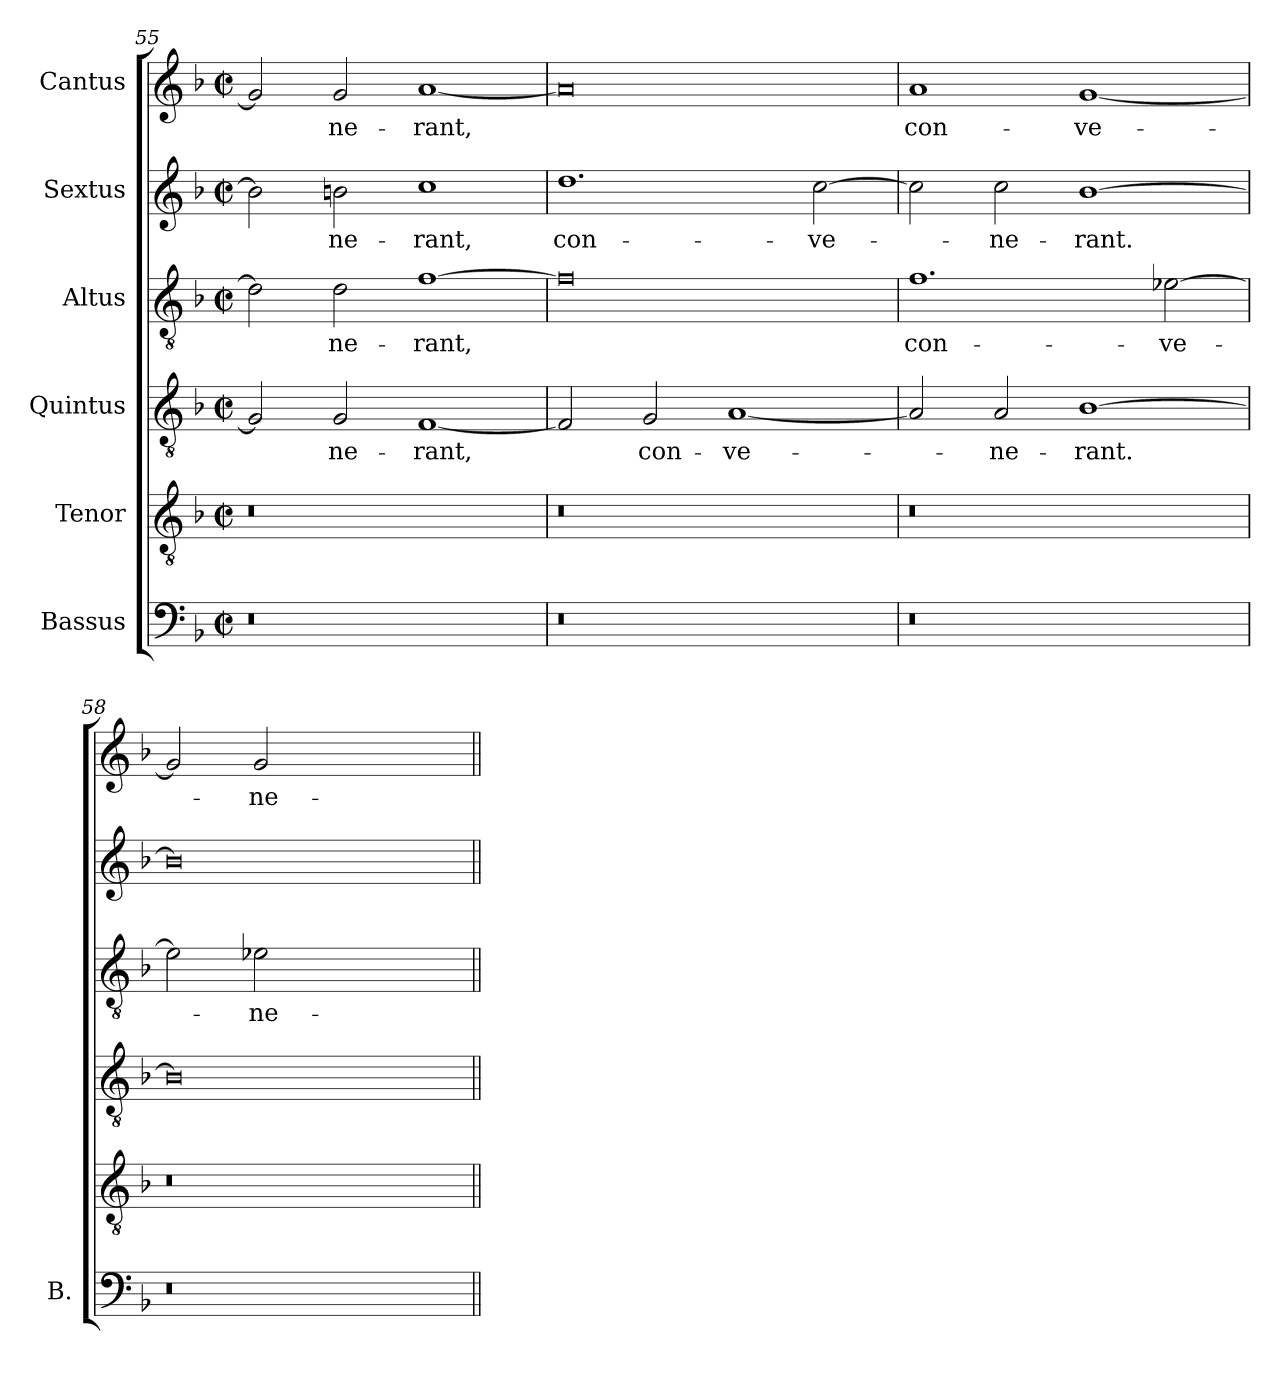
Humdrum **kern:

**kern	**kern	**kern	**text	**kern	**text	**kern	**text	**kern	**text
*part6	*part5	*part4	*part4	*part3	*part3	*part2	*part2	*part1	*part1
*staff6	*staff5	*staff4	*staff4	*staff3	*staff3	*staff2	*staff2	*staff1	*staff1
*I"Bassus	*I"Tenor	*I"Quintus	*	*I"Altus	*	*I"Sextus	*	*I"Cantus	*
*I'B.	*	*	*	*	*	*	*	*	*
*clefF4	*clefGv2	*clefGv2	*	*clefGv2	*	*clefG2	*	*clefG2	*
*k[b-]	*k[b-]	*k[b-]	*	*k[b-]	*	*k[b-]	*	*k[b-]	*
*F:	*F:	*F:	*	*F:	*	*F:	*	*F:	*
*M2/2	*M2/2	*M2/2	*	*M2/2	*	*M2/2	*	*M2/2	*
*met(c|)	*met(c|)	*met(c|)	*	*met(c|)	*	*met(c|)	*	*met(c|)	*
=55	=55	=55	=55	=55	=55	=55	=55	=55	=55
!LO:N:vis=0	!LO:N:vis=0	!	!	!	!	!	!	!	!
1r	1r	2G/]	.	2d\]	.	2b\]	.	2g/]	.
.	.	2G/	-ne-	2d\	-ne-	2bn\	-ne-	2g/	-ne-
1ryy	1ryy	[1F/	-rant,	[1f\	-rant,	1cc\	-rant,	[1a/	-rant,
=56	=56	=56	=56	=56	=56	=56	=56	=56	=56
!LO:N:vis=0	!LO:N:vis=0	!	!	!	!	!	!	!	!
1r	1r	2F/]	.	0f\]	.	1.dd\	con-	0a/]	.
.	.	2G/	con-	.	.	.	.	.	.
1ryy	1ryy	[1A/	-ve-	.	.	.	.	.	.
.	.	.	.	.	.	[2cc\	-ve-	.	.
=57	=57	=57	=57	=57	=57	=57	=57	=57	=57
!LO:N:vis=0	!LO:N:vis=0	!	!	!	!	!	!	!	!
1r	1r	2A/]	.	1.f\	con-	2cc\]	.	1a/	con-
.	.	2A/	-ne-	.	.	2cc\	-ne-	.	.
1ryy	1ryy	[1B-\	-rant.	.	.	[1b-\	-rant.	[1g/	-ve-
.	.	.	.	[2e-X\	-ve-	.	.	.	.
=58	=58	=58	=58	=58	=58	=58	=58	=58	=58
!LO:N:vis=0	!LO:N:vis=0	!	!	!	!	!	!	!	!
1r	1r	0B-\]	.	2e-\]	.	0b-\]	.	2g/]	.
.	.	.	.	2e-X\	-ne-	.	.	2g/	-ne-
1ryy	1ryy	.	.	1d\yy	-rant.	.	.	1f/yy	-rant.
=||	=||	=||	=||	=||	=||	=||	=||	=||	=||
*-	*-	*-	*-	*-	*-	*-	*-	*-	*-
